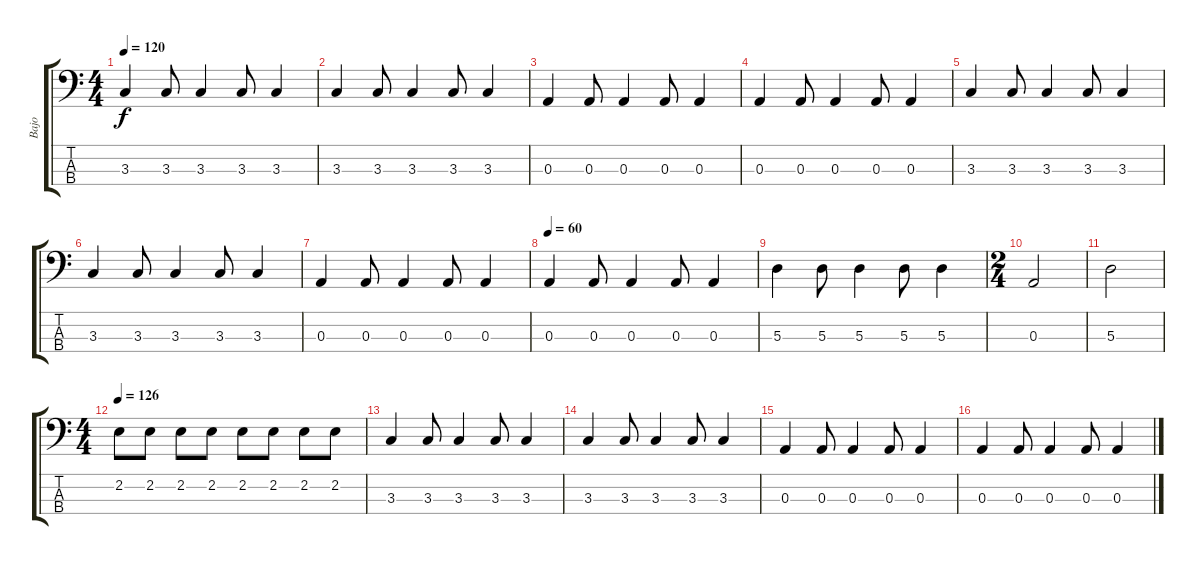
\track ("Bajo" "Bajo") {instrument electricbassfinger}
\staff {score tabs}
\tuning (G2 D2 A1 E1) {hide}
\ts (4 4)
\tempo 120
\clef f4
\ks c
3.3.4{dy f instrument electricbassfinger} 3.3.8 3.3.4 3.3.8 3.3.4 |
3.3.4 3.3.8 3.3.4 3.3.8 3.3.4 |
0.3.4 0.3.8 0.3.4 0.3.8 0.3.4 |
0.3.4 0.3.8 0.3.4 0.3.8 0.3.4 |
3.3.4 3.3.8 3.3.4 3.3.8 3.3.4 |
3.3.4 3.3.8 3.3.4 3.3.8 3.3.4 |
0.3.4 0.3.8 0.3.4 0.3.8 0.3.4 |
\tempo 60
0.3.4 0.3.8 0.3.4 0.3.8 0.3.4 |
5.3.4 5.3.8 5.3.4 5.3.8 5.3.4 |
\ts (2 4)
0.3.2 |
5.3.2 |
\ts (4 4)
\tempo 126
2.2.8 2.2.8 2.2.8 2.2.8 2.2.8 2.2.8 2.2.8 2.2.8 |
3.3.4 3.3.8 3.3.4 3.3.8 3.3.4 |
3.3.4 3.3.8 3.3.4 3.3.8 3.3.4 |
0.3.4 0.3.8 0.3.4 0.3.8 0.3.4 |
0.3.4 0.3.8 0.3.4 0.3.8 0.3.4
